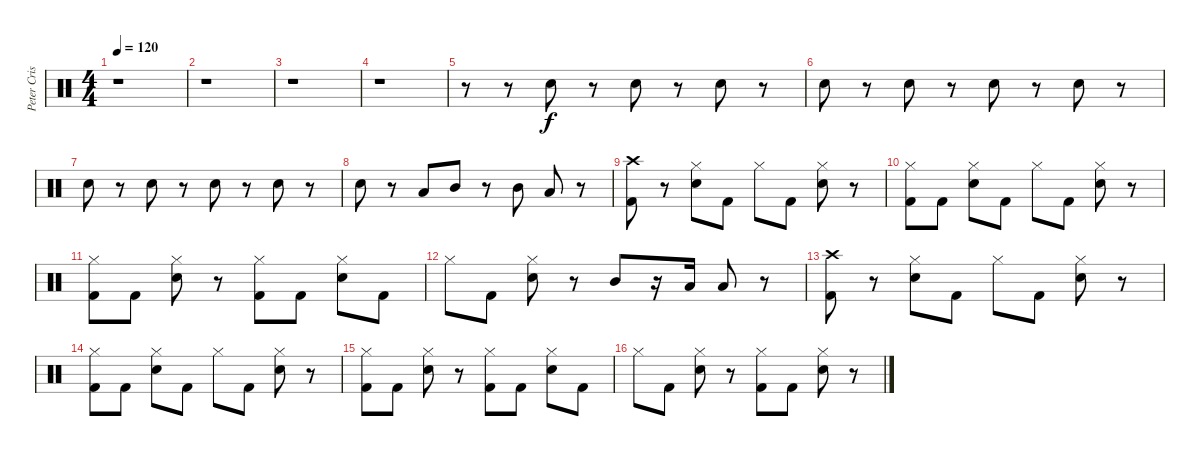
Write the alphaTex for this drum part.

\track ("Peter Criss" "Peter Cris") {instrument percussion}
\staff {score}
\articulation defaults
\ts (4 4)
\tempo 120
\clef neutral
\ks c
r.1{dy f} |
r.1 |
r.1 |
r.1 |
r.8 r.8 "Electric Snare (hit)".8 r.8 "Electric Snare (hit)".8 r.8 "Electric Snare (hit)".8 r.8 |
"Electric Snare (hit)".8 r.8 "Electric Snare (hit)".8 r.8 "Electric Snare (hit)".8 r.8 "Electric Snare (hit)".8 r.8 |
"Electric Snare (hit)".8 r.8 "Electric Snare (hit)".8 r.8 "Electric Snare (hit)".8 r.8 "Electric Snare (hit)".8 r.8 |
"Electric Snare (hit)".8 r.8 "Low Tom (hit)".8 "Mid Tom (hit)".8 r.8 "Mid Tom (hit)".8 "Low Tom (hit)".8 r.8 |
("Crash high (hit)" "Kick (hit) 2").8 r.8 ("Hi-Hat (closed)" "Electric Snare (hit)").8 "Kick (hit) 2".8 "Hi-Hat (closed)".8 "Kick (hit) 2".8 ("Hi-Hat (closed)" "Electric Snare (hit)").8 r.8 |
("Hi-Hat (closed)" "Kick (hit) 2").8 "Kick (hit) 2".8 ("Hi-Hat (closed)" "Electric Snare (hit)").8 "Kick (hit) 2".8 "Hi-Hat (closed)".8 "Kick (hit) 2".8 ("Hi-Hat (closed)" "Electric Snare (hit)").8 r.8 |
("Hi-Hat (closed)" "Kick (hit) 2").8 "Kick (hit) 2".8 ("Hi-Hat (closed)" "Electric Snare (hit)").8 r.8 ("Hi-Hat (closed)" "Kick (hit) 2").8 "Kick (hit) 2".8 ("Hi-Hat (closed)" "Electric Snare (hit)").8 "Kick (hit) 2".8 |
"Hi-Hat (closed)".8 "Kick (hit) 2".8 ("Hi-Hat (closed)" "Electric Snare (hit)").8 r.8 "Mid Tom (hit)".8 r.16 "Low Tom (hit)".16 "Low Tom (hit)".8 r.8 |
("Crash high (hit)" "Kick (hit) 2").8 r.8 ("Hi-Hat (closed)" "Electric Snare (hit)").8 "Kick (hit) 2".8 "Hi-Hat (closed)".8 "Kick (hit) 2".8 ("Hi-Hat (closed)" "Electric Snare (hit)").8 r.8 |
("Hi-Hat (closed)" "Kick (hit) 2").8 "Kick (hit) 2".8 ("Hi-Hat (closed)" "Electric Snare (hit)").8 "Kick (hit) 2".8 "Hi-Hat (closed)".8 "Kick (hit) 2".8 ("Hi-Hat (closed)" "Electric Snare (hit)").8 r.8 |
("Hi-Hat (closed)" "Kick (hit) 2").8 "Kick (hit) 2".8 ("Hi-Hat (closed)" "Electric Snare (hit)").8 r.8 ("Hi-Hat (closed)" "Kick (hit) 2").8 "Kick (hit) 2".8 ("Hi-Hat (closed)" "Electric Snare (hit)").8 "Kick (hit) 2".8 |
"Hi-Hat (closed)".8 "Kick (hit) 2".8 ("Hi-Hat (closed)" "Electric Snare (hit)").8 r.8 ("Hi-Hat (closed)" "Kick (hit) 2").8 "Kick (hit) 2".8 ("Hi-Hat (closed)" "Electric Snare (hit)").8 r.8
